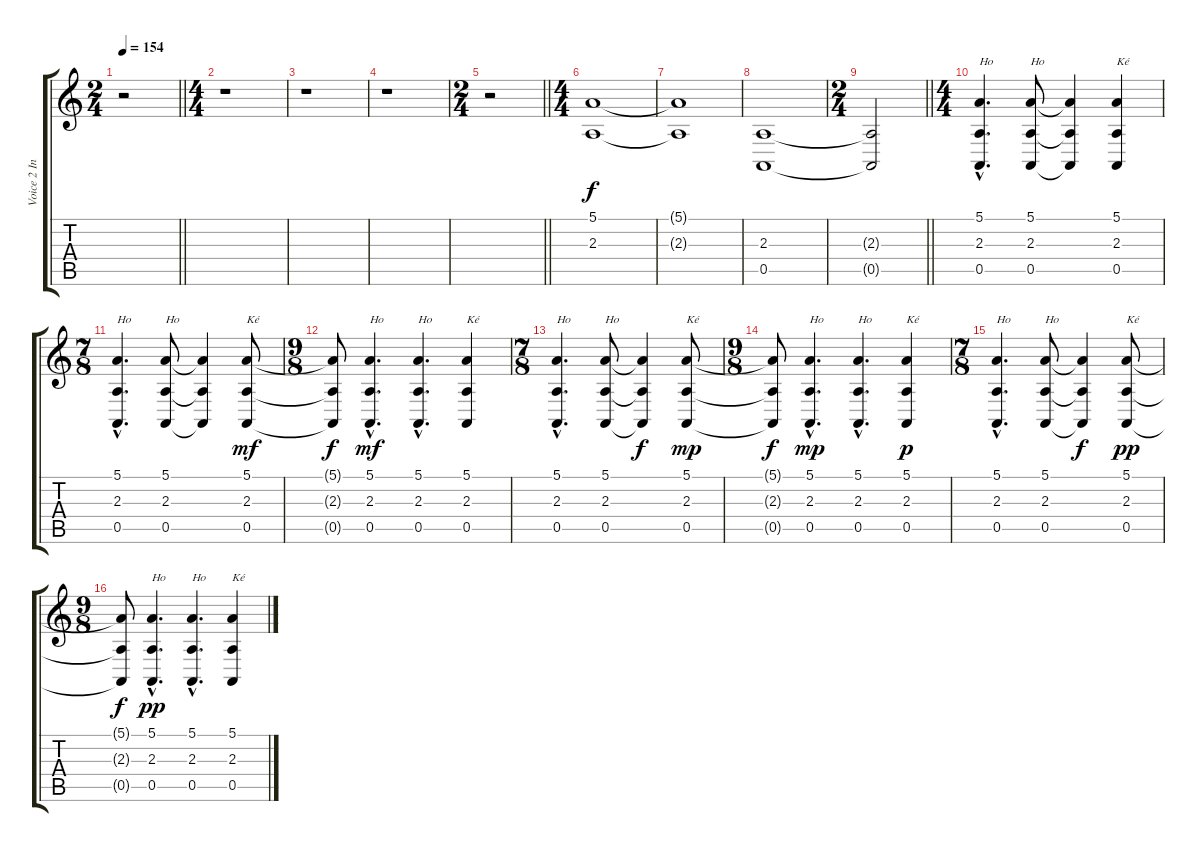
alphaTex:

\track ("Voice 2 Indian" "Voice 2 In") {instrument voiceoohs}
\staff {score tabs}
\tuning (E4 B3 G3 D3 A2 E2) {hide}
\ts (2 4)
\tempo 154
\clef g2
\barLineRight lightlight
\ks c
r.2{dy f} |
\ts (4 4)
r.1 |
r.1 |
r.1 |
\ts (2 4)
\barLineRight lightlight
r.2 |
\ts (4 4)
(5.1 2.3).1 |
(5.1{t} 2.3{t}).1 |
(2.3 0.5).1 |
\ts (2 4)
\barLineRight lightlight
(2.3{t} 0.5{t}).2 |
\ts (4 4)
(5.1{hac} 2.3{hac} 0.5{hac}).4{d txt "Ho"} (5.1 2.3 0.5).8{txt "Ho"} (5.1{t} 2.3{t} 0.5{t}).4 (5.1 2.3 0.5).4{txt "Ké"} |
\ts (7 8)
(5.1{hac} 2.3{hac} 0.5{hac}).4{d txt "Ho"} (5.1 2.3 0.5).8{txt "Ho"} (5.1{t} 2.3{t} 0.5{t}).4 (5.1 2.3 0.5).8{txt "Ké" dy mf} |
\ts (9 8)
(5.1{t} 2.3{t} 0.5{t}).8{dy f} (5.1{hac} 2.3{hac} 0.5{hac}).4{d txt "Ho" dy mf} (5.1{hac} 2.3{hac} 0.5{hac}).4{d txt "Ho"} (5.1 2.3 0.5).4{txt "Ké"} |
\ts (7 8)
(5.1{hac} 2.3{hac} 0.5{hac}).4{d txt "Ho"} (5.1 2.3 0.5).8{txt "Ho"} (5.1{t} 2.3{t} 0.5{t}).4{dy f} (5.1 2.3 0.5).8{txt "Ké" dy mp} |
\ts (9 8)
(5.1{t} 2.3{t} 0.5{t}).8{dy f} (5.1{hac} 2.3{hac} 0.5{hac}).4{d txt "Ho" dy mp} (5.1{hac} 2.3{hac} 0.5{hac}).4{d txt "Ho"} (5.1 2.3 0.5).4{txt "Ké" dy p} |
\ts (7 8)
(5.1{hac} 2.3{hac} 0.5{hac}).4{d txt "Ho"} (5.1 2.3 0.5).8{txt "Ho"} (5.1{t} 2.3{t} 0.5{t}).4{dy f} (5.1 2.3 0.5).8{txt "Ké" dy pp} |
\ts (9 8)
(5.1{t} 2.3{t} 0.5{t}).8{dy f} (5.1{hac} 2.3{hac} 0.5{hac}).4{d txt "Ho" dy pp} (5.1{hac} 2.3{hac} 0.5{hac}).4{d txt "Ho"} (5.1 2.3 0.5).4{txt "Ké"}
